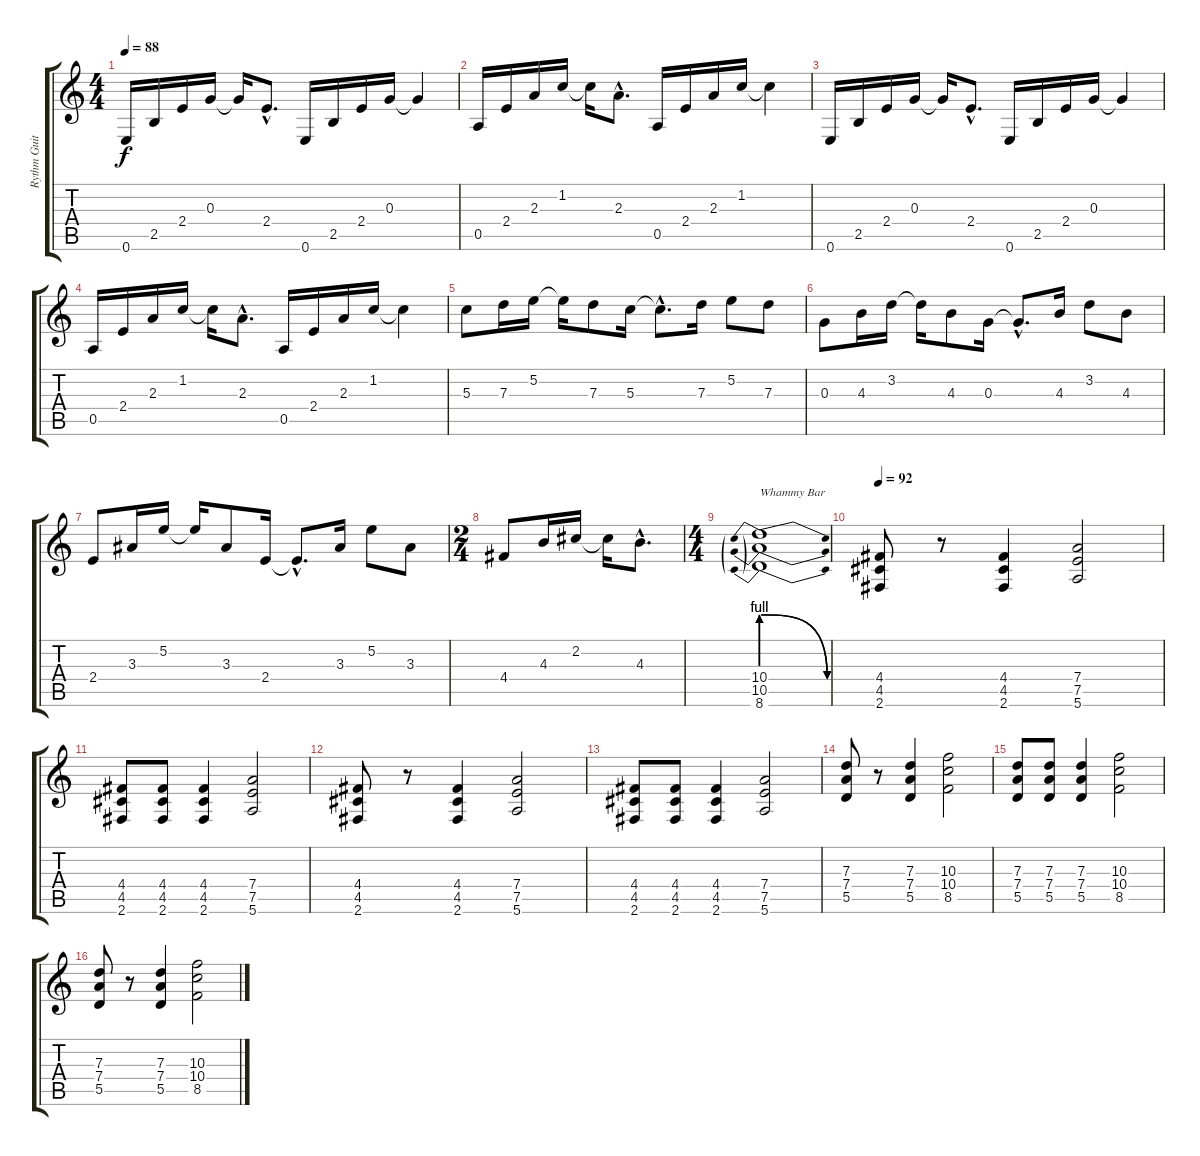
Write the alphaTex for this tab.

\track ("Rythm Guitar" "Rythm Guit") {instrument acousticguitarsteel}
\staff {score tabs}
\tuning (E4 B3 G3 D3 A2 E2) {hide}
\ts (4 4)
\tempo 88
\clef g2
\ks c
0.6.16{dy f} 2.5.16 2.4.16 0.3.16 0.3{t}.16 2.4{hac}.8{d} 0.6.16 2.5.16 2.4.16 0.3.16 0.3{t}.4 |
0.5.16 2.4.16 2.3.16 1.2.16 1.2{t}.16 2.3{hac}.8{d} 0.5.16 2.4.16 2.3.16 1.2.16 1.2{t}.4 |
0.6.16 2.5.16 2.4.16 0.3.16 0.3{t}.16 2.4{hac}.8{d} 0.6.16 2.5.16 2.4.16 0.3.16 0.3{t}.4 |
0.5.16 2.4.16 2.3.16 1.2.16 1.2{t}.16 2.3{hac}.8{d} 0.5.16 2.4.16 2.3.16 1.2.16 1.2{t}.4 |
5.3.8 7.3.16 5.2.16 5.2{t}.16 7.3.8 5.3.16 5.3{hac t}.8{d} 7.3.16 5.2.8 7.3.8 |
0.3.8 4.3.16 3.2.16 3.2{t}.16 4.3.8 0.3.16 0.3{hac t}.8{d} 4.3.16 3.2.8 4.3.8 |
2.4.8 3.3.16 5.2.16 5.2{t}.16 3.3.8 2.4.16 2.4{hac t}.8{d} 3.3.16 5.2.8 3.3.8 |
\ts (2 4)
4.4.8 4.3.16 2.2.16 2.2{t}.16 4.3{hac}.8{d} |
\ts (4 4)
(10.4{be (prebendrelease 0 4 60 0)} 10.5{be (prebendrelease 0 4 60 0)} 8.6{be (prebendrelease 0 4 60 0)}).1{txt "Whammy Bar"} |
\tempo 92
(4.4 4.5 2.6).8{instrument distortionguitar} r.8 (4.4 4.5 2.6).4 (7.4 7.5 5.6).2 |
(4.4 4.5 2.6).8 (4.4 4.5 2.6).8 (4.4 4.5 2.6).4 (7.4 7.5 5.6).2 |
(4.4 4.5 2.6).8 r.8 (4.4 4.5 2.6).4 (7.4 7.5 5.6).2 |
(4.4 4.5 2.6).8 (4.4 4.5 2.6).8 (4.4 4.5 2.6).4 (7.4 7.5 5.6).2 |
(7.3 7.4 5.5).8 r.8 (7.3 7.4 5.5).4 (10.3 10.4 8.5).2 |
(7.3 7.4 5.5).8 (7.3 7.4 5.5).8 (7.3 7.4 5.5).4 (10.3 10.4 8.5).2 |
(7.3 7.4 5.5).8 r.8 (7.3 7.4 5.5).4 (10.3 10.4 8.5).2
